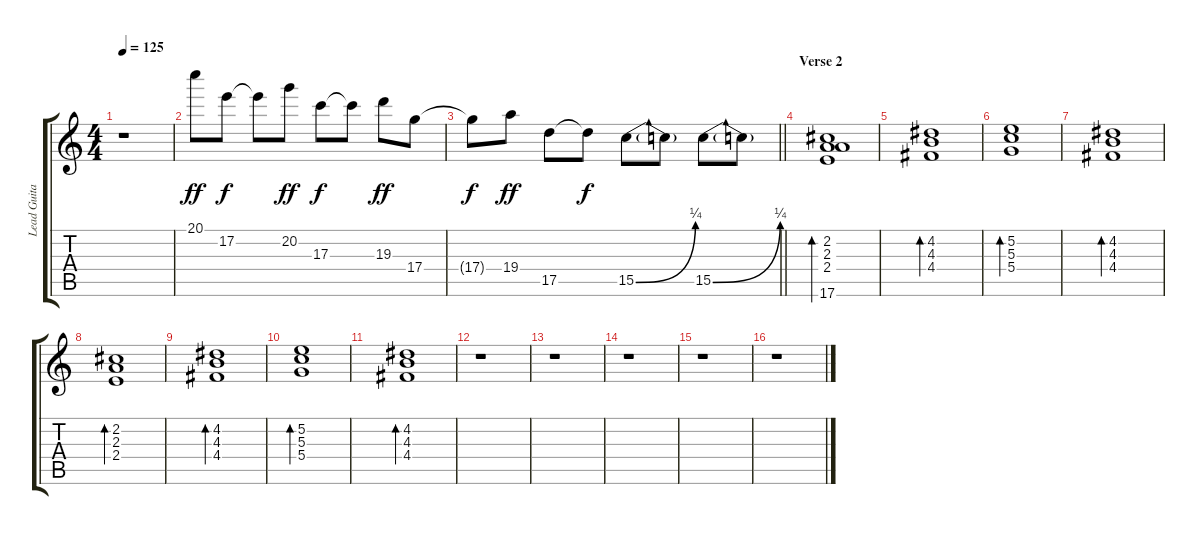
\track ("Lead Guitar" "Lead Guita") {mute instrument overdrivenguitar}
\staff {score tabs}
\tuning (E4 B3 G3 D3 A2 E2) {hide}
\ts (4 4)
\tempo 125
\clef g2
\ks c
r.1{dy f} |
20.1.8{dy ff instrument overdrivenguitar} 17.2.8{dy f} 17.2{t}.8 20.2.8{dy ff} 17.3.8{dy f} 17.3{t}.8 19.3.8{dy ff} 17.4.8 |
\barLineRight lightlight
17.4{t}.8{dy f} 19.4.8{dy ff} 17.5.8 17.5{t}.8{dy f} 15.5{be (bend 0 0 60 1)}.8 15.5{t}.8 15.5{be (bend 0 0 60 1)}.8 15.5{t}.8 |
\section ("" "Verse 2")
(2.2 2.3 2.4 17.6).1{bd 120 instrument electricguitarclean} |
(4.2 4.3 4.4).1{bd 120} |
(5.2 5.3 5.4).1{bd 120} |
(4.2 4.3 4.4).1{bd 120} |
(2.2 2.3 2.4).1{bd 120} |
(4.2 4.3 4.4).1{bd 120} |
(5.2 5.3 5.4).1{bd 120} |
(4.2 4.3 4.4).1{bd 120} |
r.1 |
r.1 |
r.1 |
r.1 |
r.1
